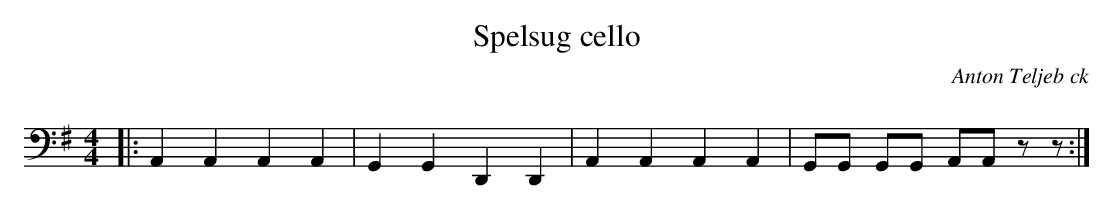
X:1
T:Spelsug cello
C:Anton Teljeb ck
M:4/4
L:1/8
K:G
|:A,,2 A,,2 A,,2 A,,2 | G,,2 G,,2 D,,2 D,,2 | A,,2 A,,2 A,,2 A,,2 | G,,G,, G,,G,, A,,A,, zz :|
